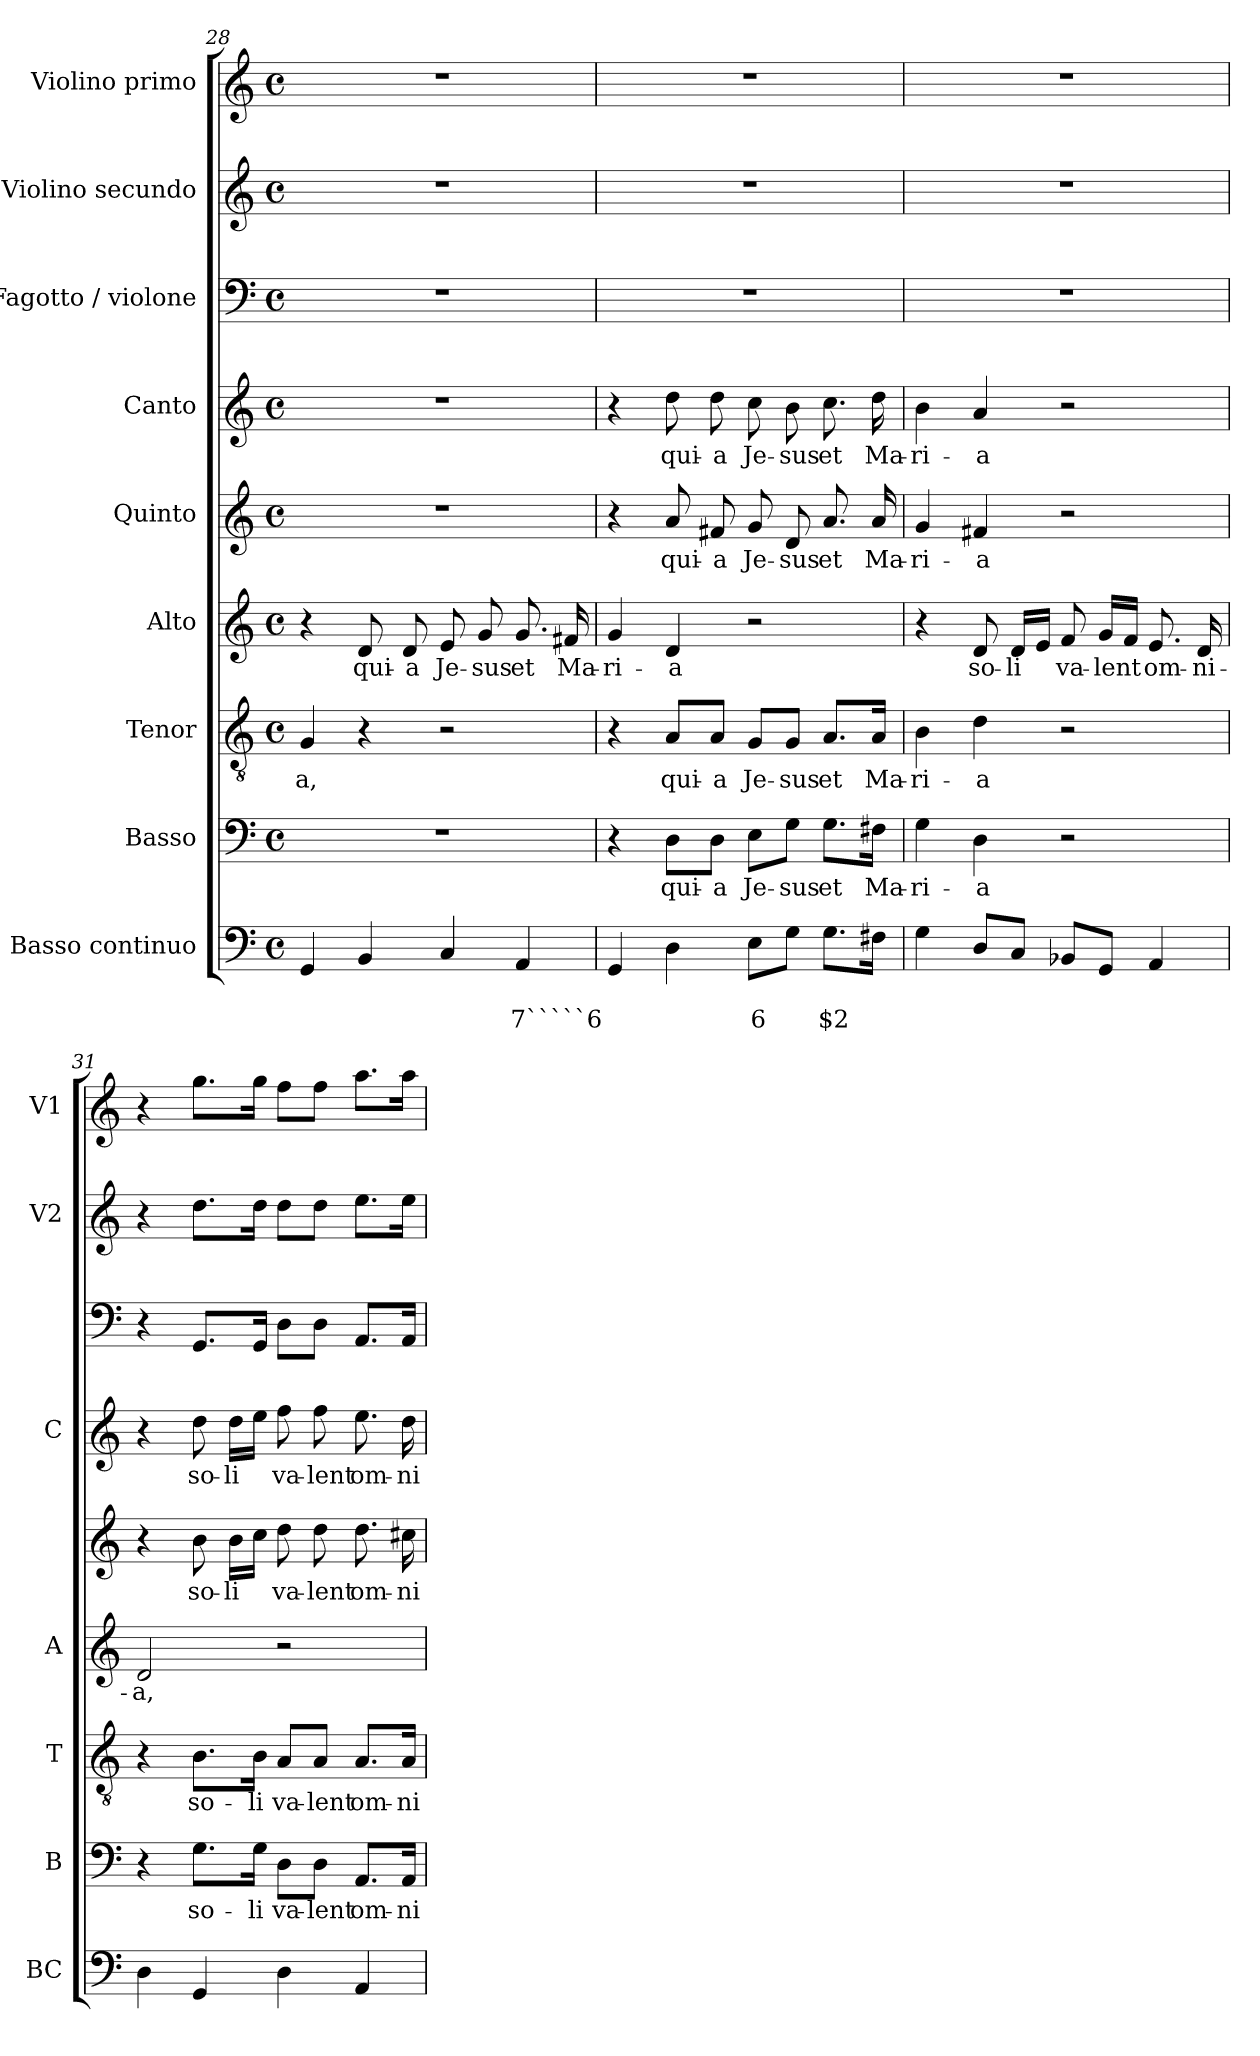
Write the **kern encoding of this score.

**kern	**text	**text	**kern	**text	**kern	**text	**kern	**text	**kern	**text	**kern	**text	**kern	**kern	**kern
*part9	*part9	*part9	*part8	*part8	*part7	*part7	*part6	*part6	*part5	*part5	*part4	*part4	*part3	*part2	*part1
*staff9	*staff9	*staff9	*staff8	*staff8	*staff7	*staff7	*staff6	*staff6	*staff5	*staff5	*staff4	*staff4	*staff3	*staff2	*staff1
*I"Basso continuo	*	*	*I"Basso	*	*I"Tenor	*	*I"Alto	*	*I"Quinto	*	*I"Canto	*	*I"Fagotto / violone	*I"Violino secundo	*I"Violino primo
*I'BC	*	*	*I'B	*	*I'T	*	*I'A	*	*	*	*I'C	*	*	*I'V2	*I'V1
*clefF4	*	*	*clefF4	*	*clefGv2	*	*clefG2	*	*clefG2	*	*clefG2	*	*clefF4	*clefG2	*clefG2
*k[]	*	*	*k[]	*	*k[]	*	*k[]	*	*k[]	*	*k[]	*	*k[]	*k[]	*k[]
*C:	*	*	*C:	*	*C:	*	*C:	*	*C:	*	*C:	*	*C:	*C:	*C:
*M4/4	*	*	*M4/4	*	*M4/4	*	*M4/4	*	*M4/4	*	*M4/4	*	*M4/4	*M4/4	*M4/4
*met(c)	*	*	*met(c)	*	*met(c)	*	*met(c)	*	*met(c)	*	*met(c)	*	*met(c)	*met(c)	*met(c)
=28	=28	=28	=28	=28	=28	=28	=28	=28	=28	=28	=28	=28	=28	=28	=28
!	!	!	!	!	!	!LO:LY:b	!	!	!	!	!	!	!	!	!
4GG/	.	.	1r	.	4G/	-a,	4r	.	1r	.	1r	.	1r	1r	1r
!	!	!	!	!	!	!	!	!LO:LY:b	!	!	!	!	!	!	!
4BB/	.	.	.	.	4r	.	8d/	qui-	.	.	.	.	.	.	.
!	!	!	!	!	!	!	!	!LO:LY:b	!	!	!	!	!	!	!
.	.	.	.	.	.	.	8d/	-a	.	.	.	.	.	.	.
!	!	!	!	!	!	!	!	!LO:LY:b	!	!	!	!	!	!	!
4C/	.	.	.	.	2r	.	8e/	Je-	.	.	.	.	.	.	.
!	!	!	!	!	!	!	!	!LO:LY:b	!	!	!	!	!	!	!
.	.	.	.	.	.	.	8g/	-sus	.	.	.	.	.	.	.
!	!	!LO:LY:b	!	!	!	!	!	!LO:LY:b	!	!	!	!	!	!	!
4AA/	.	7`````6	.	.	.	.	8.g/	et	.	.	.	.	.	.	.
!	!	!	!	!	!	!	!	!LO:LY:b	!	!	!	!	!	!	!
.	.	.	.	.	.	.	16f#X/	Ma-	.	.	.	.	.	.	.
=29	=29	=29	=29	=29	=29	=29	=29	=29	=29	=29	=29	=29	=29	=29	=29
!	!	!	!	!	!	!	!	!LO:LY:b	!	!	!	!	!	!	!
4GG/	.	.	4r	.	4r	.	4g/	-ri-	4r	.	4r	.	1r	1r	1r
!	!	!	!	!LO:LY:b	!	!LO:LY:b	!	!LO:LY:b	!	!LO:LY:b	!	!LO:LY:b	!	!	!
4D\	.	.	8D\L	qui-	8A/L	qui-	4d/	-a	8a/	qui-	8dd\	qui-	.	.	.
!	!	!	!	!LO:LY:b	!	!LO:LY:b	!	!	!	!LO:LY:b	!	!LO:LY:b	!	!	!
.	.	.	8D\J	-a	8A/J	-a	.	.	8f#X/	-a	8dd\	-a	.	.	.
!	!	!LO:LY:b	!	!LO:LY:b	!	!LO:LY:b	!	!	!	!LO:LY:b	!	!LO:LY:b	!	!	!
8E\L	.	6	8E\L	Je-	8G/L	Je-	2r	.	8g/	Je-	8cc\	Je-	.	.	.
!	!	!	!	!LO:LY:b	!	!LO:LY:b	!	!	!	!LO:LY:b	!	!LO:LY:b	!	!	!
8G\J	.	.	8G\J	-sus	8G/J	-sus	.	.	8d/	-sus	8b\	-sus	.	.	.
!	!	!LO:LY:b	!	!LO:LY:b	!	!LO:LY:b	!	!	!	!LO:LY:b	!	!LO:LY:b	!	!	!
8.G\L	.	$2	8.G\L	et	8.A/L	et	.	.	8.a/	et	8.cc\	et	.	.	.
!	!	!	!	!LO:LY:b	!	!LO:LY:b	!	!	!	!LO:LY:b	!	!LO:LY:b	!	!	!
16F#X\Jk	.	.	16F#X\Jk	Ma-	16A/Jk	Ma-	.	.	16a/	Ma-	16dd\	Ma-	.	.	.
!!LO:LB:g=z
=30	=30	=30	=30	=30	=30	=30	=30	=30	=30	=30	=30	=30	=30	=30	=30
!	!	!	!	!LO:LY:b	!	!LO:LY:b	!	!	!	!LO:LY:b	!	!LO:LY:b	!	!	!
4G\	.	.	4G\	-ri-	4B\	-ri-	4r	.	4g/	-ri-	4b\	-ri-	1r	1r	1r
!	!	!	!	!LO:LY:b	!	!LO:LY:b	!	!LO:LY:b	!	!LO:LY:b	!	!LO:LY:b	!	!	!
8D/L	.	.	4D\	-a	4d\	-a	8d/	so-	4f#X/	-a	4a/	-a	.	.	.
!	!	!	!	!	!	!	!	!LO:LY:b	!	!	!	!	!	!	!
8C/J	.	.	.	.	.	.	16d/LL	-li	.	.	.	.	.	.	.
.	.	.	.	.	.	.	16e/JJ	.	.	.	.	.	.	.	.
!	!	!	!	!	!	!	!	!LO:LY:b	!	!	!	!	!	!	!
8BB-X/L	.	.	2r	.	2r	.	8f/	va-	2r	.	2r	.	.	.	.
!	!	!	!	!	!	!	!	!LO:LY:b	!	!	!	!	!	!	!
8GG/J	.	.	.	.	.	.	16g/LL	-lent	.	.	.	.	.	.	.
.	.	.	.	.	.	.	16f/JJ	.	.	.	.	.	.	.	.
!	!	!	!	!	!	!	!	!LO:LY:b	!	!	!	!	!	!	!
4AA/	.	.	.	.	.	.	8.e/	om-	.	.	.	.	.	.	.
!	!	!	!	!	!	!	!	!LO:LY:b	!	!	!	!	!	!	!
.	.	.	.	.	.	.	16d/	-ni-	.	.	.	.	.	.	.
=31	=31	=31	=31	=31	=31	=31	=31	=31	=31	=31	=31	=31	=31	=31	=31
!	!	!	!	!	!	!	!	!LO:LY:b	!	!	!	!	!	!	!
4D\	.	.	4r	.	4r	.	2d/	-a,	4r	.	4r	.	4r	4r	4r
!	!	!	!	!LO:LY:b	!	!LO:LY:b	!	!	!	!LO:LY:b	!	!LO:LY:b	!	!	!
4GG/	.	.	8.G\L	so-	8.B\L	so-	.	.	8b\	so-	8dd\	so-	8.GG/L	8.dd\L	8.gg\L
!	!	!	!	!	!	!	!	!	!	!LO:LY:b	!	!LO:LY:b	!	!	!
.	.	.	.	.	.	.	.	.	16b\LL	-li	16dd\LL	-li	.	.	.
!	!	!	!	!LO:LY:b	!	!LO:LY:b	!	!	!	!	!	!	!	!	!
.	.	.	16G\Jk	-li	16B\Jk	-li	.	.	16cc\JJ	.	16ee\JJ	.	16GG/Jk	16dd\Jk	16gg\Jk
!	!	!	!	!LO:LY:b	!	!LO:LY:b	!	!	!	!LO:LY:b	!	!LO:LY:b	!	!	!
4D\	.	.	8D\L	va-	8A/L	va-	2r	.	8dd\	va-	8ff\	va-	8D\L	8dd\L	8ff\L
!	!	!	!	!LO:LY:b	!	!LO:LY:b	!	!	!	!LO:LY:b	!	!LO:LY:b	!	!	!
.	.	.	8D\J	-lent	8A/J	-lent	.	.	8dd\	-lent	8ff\	-lent	8D\J	8dd\J	8ff\J
!	!	!	!	!LO:LY:b	!	!LO:LY:b	!	!	!	!LO:LY:b	!	!LO:LY:b	!	!	!
4AA/	.	.	8.AA/L	om-	8.A/L	om-	.	.	8.dd\	om-	8.ee\	om-	8.AA/L	8.ee\L	8.aa\L
!	!	!	!	!LO:LY:b	!	!LO:LY:b	!	!	!	!LO:LY:b	!	!LO:LY:b	!	!	!
.	.	.	16AA/Jk	-ni-	16A/Jk	-ni-	.	.	16cc#X\	-ni-	16dd\	-ni-	16AA/Jk	16ee\Jk	16aa\Jk
=	=	=	=	=	=	=	=	=	=	=	=	=	=	=	=
*-	*-	*-	*-	*-	*-	*-	*-	*-	*-	*-	*-	*-	*-	*-	*-
